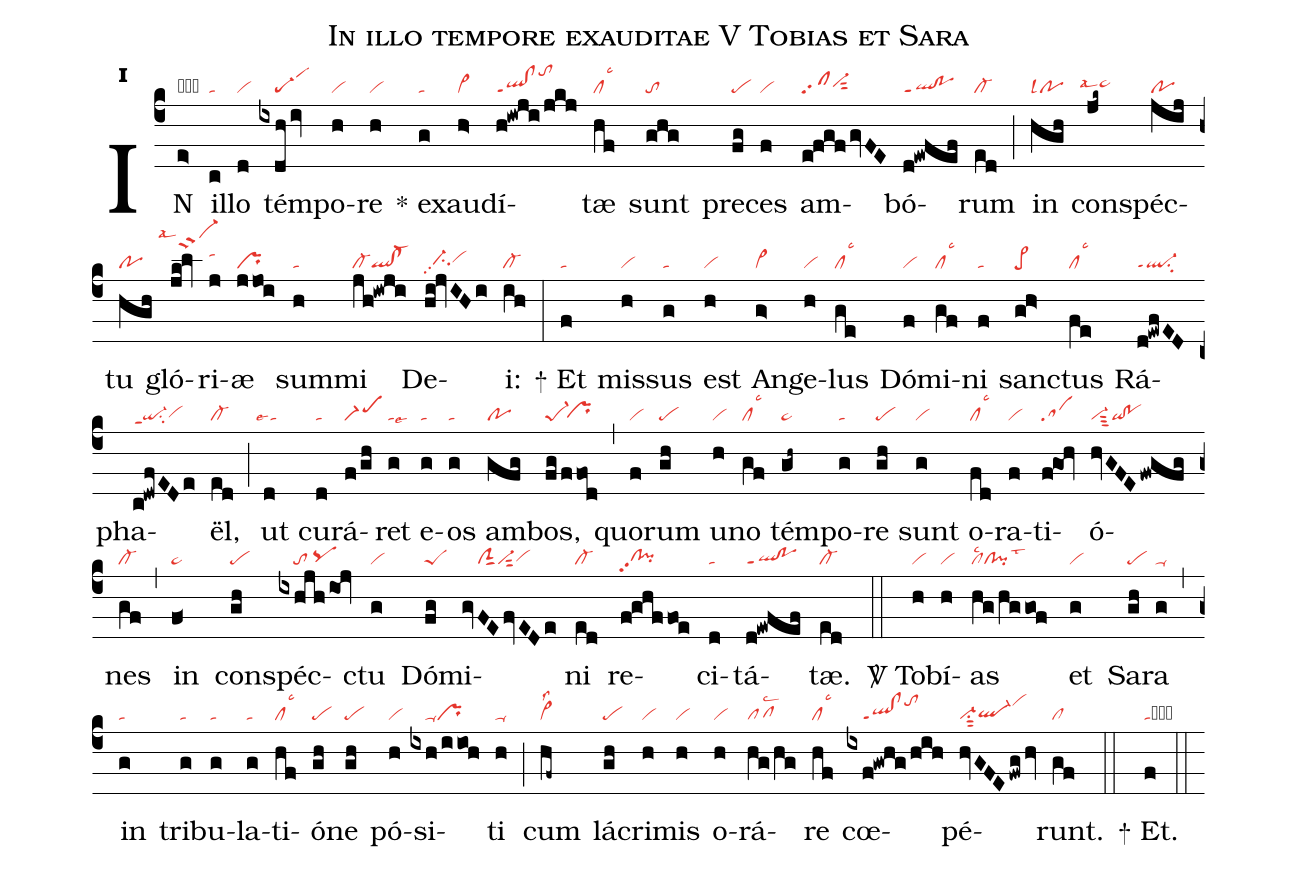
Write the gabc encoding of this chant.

name:In illo tempore exauditae V Tobias et Sara;
office-part:re;
mode:1;
nabc-lines:1;
%%
initial-style: 1;
name: In illo tempore exauditae;
mode: 1;
office-part: Responsorium;
annotation:Resp.;
annotation: i;
nabc-lines: 1;
%%
(c4) IN(e>|obvi>) il(c|ta)lo(d|vi) tém(ixdh/iv|////scG-1)po(h|vi)re(h|vi) <sp>*</sp> ex(g|ta)au(h>|vi>)dí(h!iwji/jkj|ql!clppt1tohl)tæ(hf|cllsc3) sunt(ghg|to) pre(fg|pe)ces(f|vi) am(e!fgf/gvFE|clpp2vi-hhsut2)bó(d!ewfef|ql!poppt1)rum(ed|cl-) (;) in(hgh|polsl4) con(jk~|``ta>hhlsal4)spéc(jij|po)tu(hgh|po) gló(jk!lv|```sc-hmlsal4)ri(j|tahj)æ(jjoi|pr) sum(h|ta)mi(jh!iwji|cl-ql!cl-) De(hi!jvIHi|//ci-hgpp2vihh)i:(ih|cl-) (:)
<sp>+</sp> Et(f|ta) mis(h|vi)sus(g|ta) est(h|vi) An(g>|vi>)ge(h|vi)lus(ge|cllsc3) Dó(f|vi)mi(gf|cllsc3)ni(f|ta) sanc(gh>|pe>)tus(fe|cllsc3) Rá(d!ewfED|ql-ppt1su2)pha(c!dwfEDe|qi-ppt1su2vihg)ël,(ed|cl-) (;) ut(d|``talse1) cu(d|ta)rá(f/gh|scM1)ret(g|talse9) e(g|ta)os(g|ta) am(gfg|po)bos,(fg/ffod|pe-1`prhg) (,) quo(f|vi)rum(gh|pe) u(h|vi)no(gf|cllsc3) tém(gh~|pe~)po(g|ta)re(gh|pe) sunt(g|vi) o(fd|cllsc3)ra(f|vi)ti(f!goh|sa)ó(hvGFE/fwgfg|vi-sut3qi!po)nes(gf|cl-) (,) in(f<|ta>) con(gh|pe)spéc(ixhjhioj|////to/pqhg)ctu(g|vi) Dó(fg|peS)mi(gvFEfvEDe|////clSsut1vi-sut2vihg)ni(ed|cl-) re(f!ghffoe|clhg!pihgpp2)ci(d|ta)tá(d!ewfef|ql!poppt1)tæ.(ed|cl-) (::)

<sp>V/</sp> To(h|vi)bí(h|vi)as(hg/hg/gof|cllsc2cl!pilst3) et(g|vi) Sa(gh|pe)ra(g|ta-) (,) in(g|ta) tri(g|ta)bu(g|ta)la(g|ta)ti(hf|cllsc3)ó(gh|pe)ne(gh|pe) pó(h|vi)si(ixh/iioh|////ta-pr)ti(h|ta-) (;) cum(hf~|cl~lss2) lá(gh|pe)cri(h|vi)mis(h|vi) o(h|vi)rá(hg/hg|pflsc2)re(hf|cllsc3) cœ(ixf!gwhg/hih|////ql!clppt1tohk)pé(hvGFE/fwghv|vi-su1sut2ql-hgvihk)runt.(gf|cl) (::)
<sp>+</sp> Et.(f|tacb) (::)
